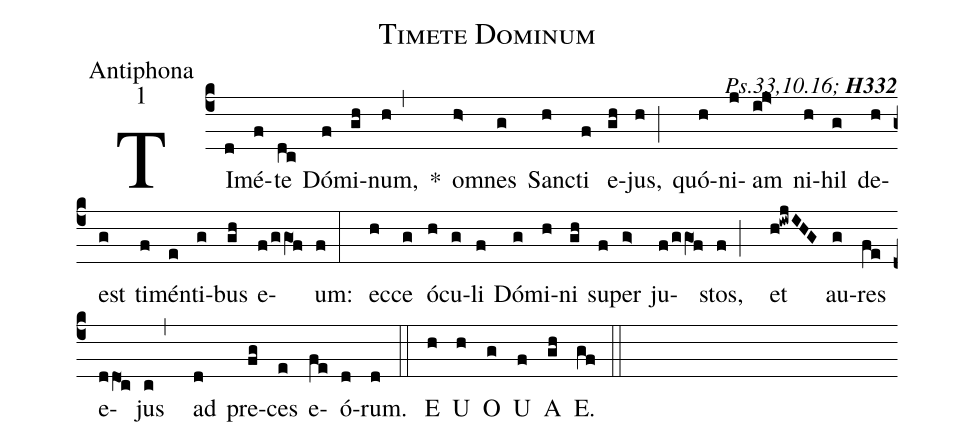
name:Timete Dominum;
office-part:Antiphona;
mode:1;
commentary:{\itshape\mdseries  Ps.33,10.16;\/}  {\bfseries H332};
%%
(c4)TI(d)mé(f)te(dc) Dó(f)mi(gh)num,(h,) *() o(h>)mnes(g) San(h)cti(f) e(gh)jus,(h;) quó(h)ni(j)am(ij>) ni(h)hil(g) de(h)est(g) ti(f)mén(e)ti(g)bus(gh) e(f/ggO1f)um:(f:) ec(h)ce(g) ó(h)cu(g)li(f) Dó(g)mi(h)ni(gh) su(f)per(g>) ju(f/ggO1f)stos,(f;) et(h!iwjIHG) au(g)res(fe) e(ddO1c)jus(c,) ad(d) pre(fg)ces(e) e(fe)ó(d)rum.(d) (::) <eu> E(h) U(h) O(g) U(f) A(gh) E.(gf) </eu> (::)
